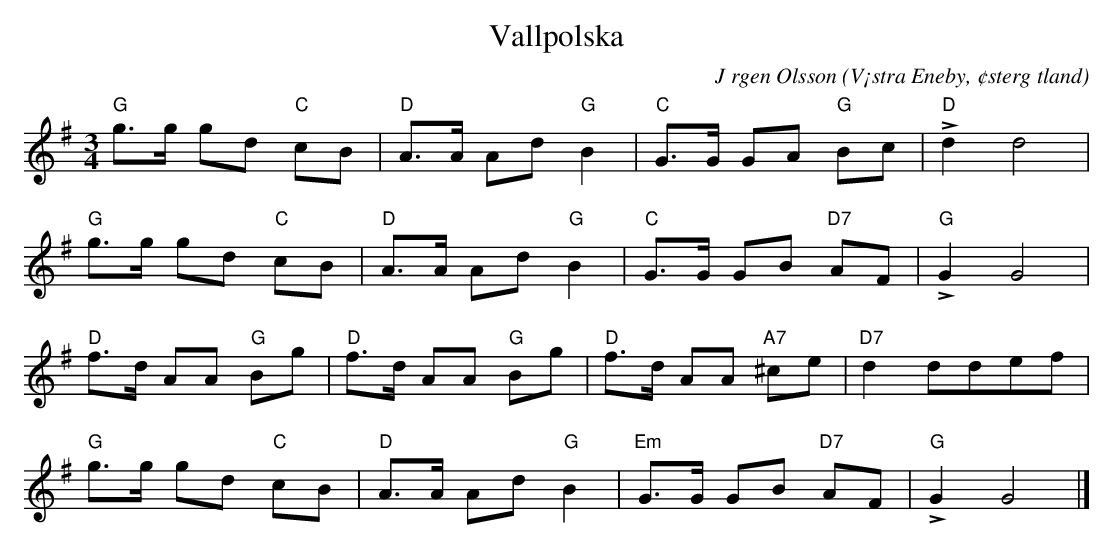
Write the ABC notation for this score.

X:1
T:Vallpolska
C:J rgen Olsson
O:V¡stra Eneby, ¢sterg tland
M:3/4
L:1/8
K:G
V:1
"G"g>g gd "C" cB| "D"A>A Ad "G"B2| "C"G>G GA "G" Bc|"D"Ld2 d4|
"G"g>g gd "C" cB| "D"A>A Ad "G"B2| "C"G>G GB "D7" AF|"G"LG2 G4|
"D"f>d AA "G" Bg| "D"f>d AA "G" Bg| "D"f>d AA "A7" ^ce|"D7"d2 ddef|
"G"g>g gd "C" cB| "D"A>A Ad "G"B2| "Em"G>G GB "D7" AF|"G"LG2 G4|]
